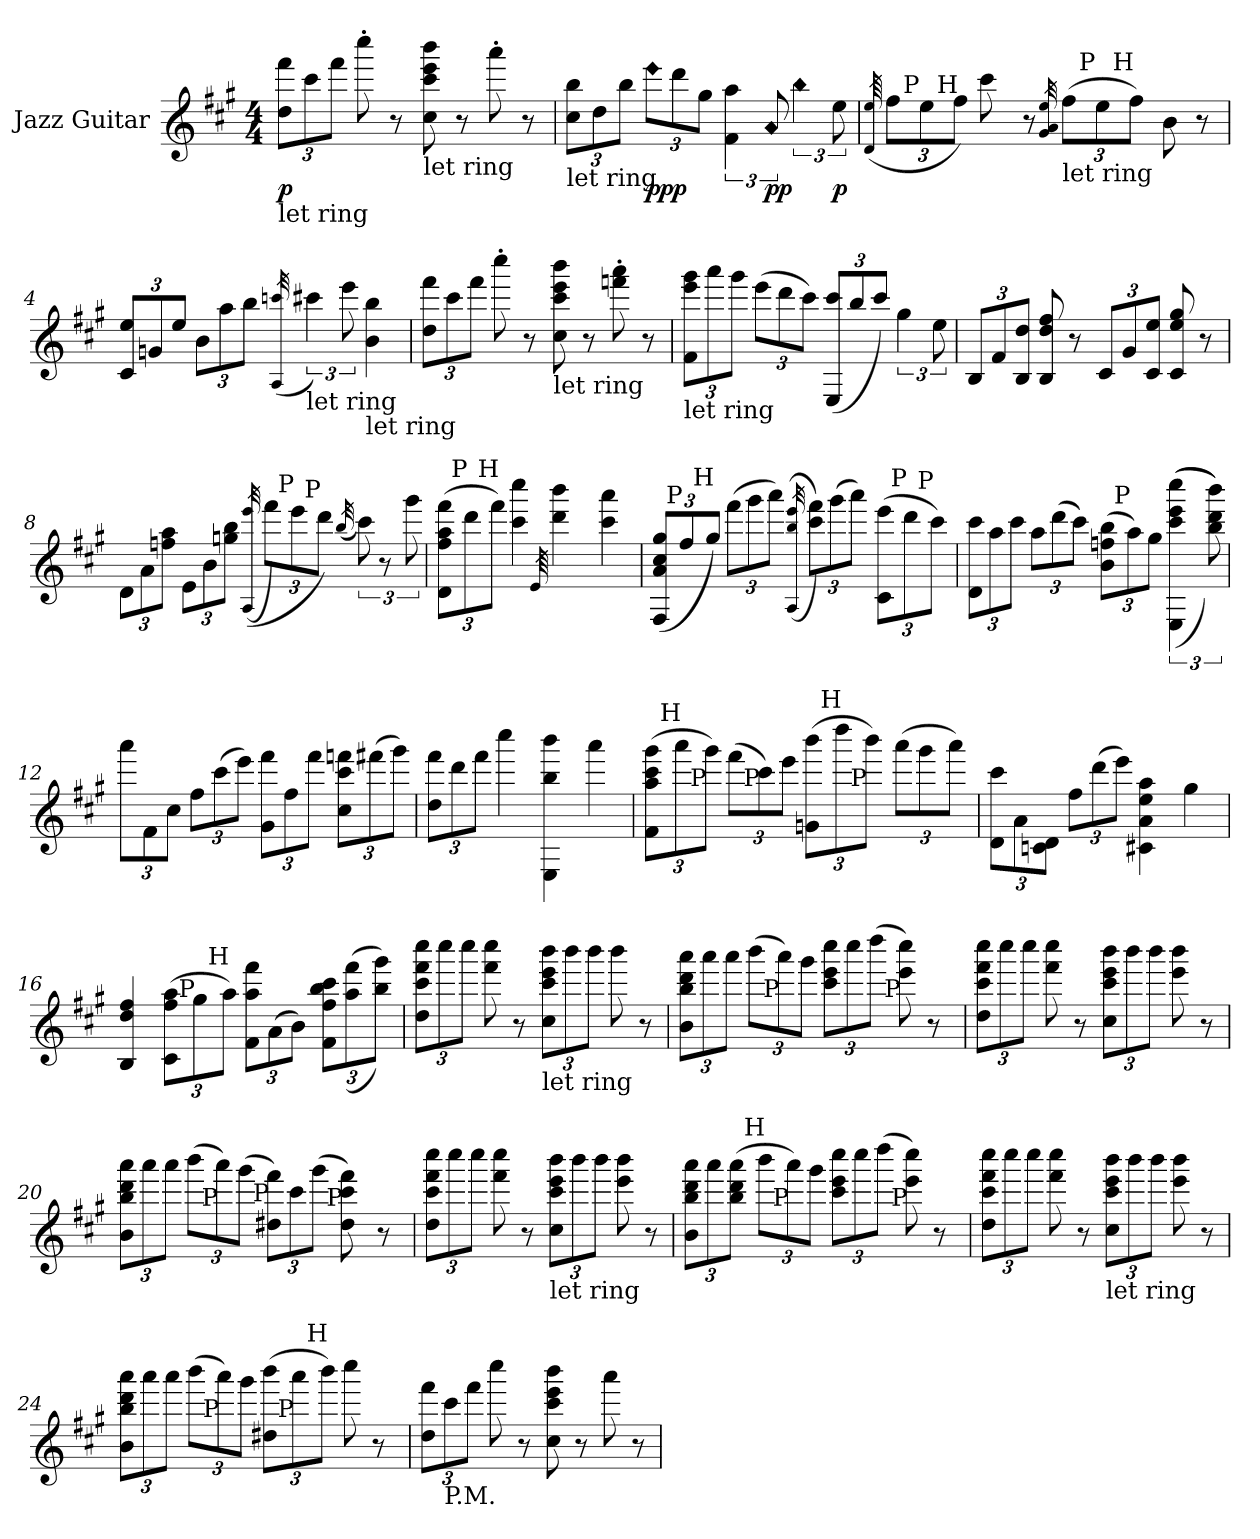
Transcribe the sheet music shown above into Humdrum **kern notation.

**kern	**dynam
*part1	*part1
*staff1	*staff1
*I"Jazz Guitar	*
*I'jz.guit.	*
*clefG2	*
*ITrd7c12	*
*k[f#c#g#]	*
*f#:	*
*M4/4	*
*MM84	*
*Xbrackettup	*
=1	=1
!LO:TX:b:t=let ring	!
!	!LO:DY:b
12d\ 12ff#\L	p
12cc#\	.
12ff#\J	.
8ccc#'\	.
8r	.
!LO:TX:b:t=let ring	!
8c#\ 8cc#\ 8ee\ 8bb\	.
8r	.
8aa'\	.
8r	.
=2	=2
!LO:TX:b:t=let ring	!
12c#\ 12b\L	.
12d\	.
12b\J	.
!LO:N:head=diamond	!LO:DY:b
12ee\L	pp
!	!LO:DY:b
12dd\	p
12g#\J	.
*brackettup	*
6F#\ 6a\	.
!LO:N:head=diamond	!LO:DY:b
12A/	pp
!LO:N:head=diamond	!
6b\	.
!	!LO:DY:b
12e\	p
=3	=3
(64qD/ 64qe/	.
*Xbrackettup	*
!LO:TX:a:t=H	!
*^	*
*	*^	*
*	*	*^	*
*	*	*	*^	*
12f#\L	24ryy	8ryy	3ryy	2ryy	.
!	!LO:TX:a:t=P	!	!	!	!
.	3%2ryy	.	.	.	.
12e\	.	.	.	.	.
!	!	!LO:TX:a:t=H	!	!	!
.	.	2..ryy	.	.	.
12f#\J)	.	.	.	.	.
8cc#\	.	.	.	.	.
.	.	.	6ryy	.	.
8r	.	.	.	.	.
32qG#/ 32qA/ 32qe/	.	.	.	.	.
!LO:TX:b:t=let ring	!	!	!	!	!
(12f#\L	.	.	24ryy	8ryy	.
!	!	!	!LO:TX:a:t=P	!	!
.	.	.	3ryy	.	.
12e\	.	.	.	.	.
!	!	!	!	!LO:TX:a:t=H	!
.	.	.	.	4.ryy	.
12f#\J)	.	.	.	.	.
.	6..ryy	.	.	.	.
8B\	.	.	.	.	.
8r	.	.	12.ryy	.	.
!!LO:LB:g=z	!!	!!	!!	!!
=4	=4	=4	=4	=4	=4
!LO:TX:b:t=let ring	!	!	!	!	!
*v	*v	*v	*v	*v	*
12C#/ 12e/L	.
12Gn/	.
12e/J	.
12B\L	.
12a\	.
12b\J	.
(32qAA/ 32qccn/	.
*brackettup	*
!LO:TX:b:t=let ring	!
6cc#X\)	.
12ee\	.
!LO:TX:b:t=let ring	!
4B\ 4b\	.
=5	=5
*Xbrackettup	*
12d\ 12ff#\L	.
12cc#\	.
12ff#\J	.
8ccc#'\	.
8r	.
!LO:TX:b:t=let ring	!
8c#\ 8cc#\ 8ee\ 8bb\	.
8r	.
8ffn\' 8aa\'	.
8r	.
=6	=6
!LO:TX:b:t=let ring	!
12F#\ 12ee\ 12gg#\L	.
12aa\	.
12gg#\J	.
(12ee\L	.
12dd\	.
12cc#\J)	.
(12EE/ 12cc#/L	.
12b/	.
12cc#/J)	.
*brackettup	*
6g#\	.
12e\	.
!!LO:LB:g=z
=7	=7
*Xbrackettup	*
12BB/L	.
12F#/	.
12BB/ 12d/J	.
8BB/ 8d/ 8f#/	.
8r	.
12C#/L	.
12G#/	.
12C#/ 12e/J	.
8C#/ 8e/ 8g#/	.
8r	.
=8	=8
!LO:TX:b:t=let ring	!
*^	*
*	*^	*
12D\L	3ryy	2ryy	.
12A\	.	.	.
12fn\ 12a\J	.	.	.
12E\L	.	.	.
12B\	6ryy	.	.
12gn\ 12b\J	.	.	.
((32qAA/ 32qee/	.	.	.
12ff#\L)	24ryy	8ryy	.
!	!LO:TX:a:t=P	!	!
.	3ryy	.	.
12ee\	.	.	.
!	!	!LO:TX:a:t=P	!
.	.	4.ryy	.
12dd\J)	.	.	.
(32qb/	.	.	.
*brackettup	*	*	*
12cc#\)	.	.	.
12r	.	.	.
.	12.ryy	.	.
12gg#\	.	.	.
=9	=9	=9	=9
*Xbrackettup	*	*	*
(12D\ 12f#\ 12a\ 12ff#\L	24ryy	8ryy	.
!	!LO:TX:a:t=P	!	!
.	3%2ryy	.	.
12dd\	.	.	.
!	!	!LO:TX:a:t=H	!
.	.	2..ryy	.
12ff#\J)	.	.	.
4cc#\ 4ccc#\	.	.	.
64qE/	.	.	.
4dd\ 4bb\	.	.	.
.	6..ryy	.	.
4cc#\ 4aa\	.	.	.
!!LO:LB:g=z	!!	!!
=10	=10	=10	=10
*	*^	*^	*
*	*	*	*	*	*
(12FF#/ 12A/ 12c#/ 12g#/L	24ryy	8ryy	3%2ryy	2..ryy	.
!	!LO:TX:a:t=P	!	!	!	!
.	3%2ryy	.	.	.	.
12f#/	.	.	.	.	.
!	!	!LO:TX:a:t=H	!	!	!
.	.	2..ryy	.	.	.
12g#/J)	.	.	.	.	.
(12ff#\L	.	.	.	.	.
12gg#\	.	.	.	.	.
12aa\J)	.	.	.	.	.
((32qAA/ 32qb/ 32qee/	.	.	.	.	.
12cc#\ 12ff#\L))	.	.	.	.	.
(12gg#\	.	.	.	.	.
12aa\J)	.	.	12.ryy	.	.
.	6..ryy	.	.	.	.
(12C#\ 12ee\L	.	.	.	.	.
!	!	!	!LO:TX:a:t=P	!	!
.	.	.	6ryy	.	.
12dd\	.	.	.	.	.
!	!	!	!	!LO:TX:a:t=P	!
.	.	.	.	8ryy	.
12cc#\J)	.	.	.	.	.
.	.	.	24ryy	.	.
*	*v	*v	*v	*v	*
=11	=11	=11
12D\ 12cc#\L	3ryy	.
12a\	.	.
12cc#\J	.	.
12a\L	.	.
(12dd\	6ryy	.
12cc#\J)	.	.
(12B\ 12fn\ 12b\L	24ryy	.
!	!LO:TX:a:t=P	!
.	3ryy	.
12a\)	.	.
12g#\J	.	.
*brackettup	*	*
(((6EE\ 6cc#\ 6ee\ 6ccc#\	.	.
.	12.ryy	.
12b\ 12dd\ 12bb\)))	.	.
*v	*v	*
!!LO:LB:g=z
=12	=12
*Xbrackettup	*
12aa\L	.
12F#\	.
12c#\J	.
12f#\L	.
(12cc#\	.
12ee\J)	.
12G#\ 12ff#\L	.
12f#\	.
12ff#\J	.
12c#\ 12cc#\ 12ffn\L	.
(12ff#X\	.
12gg#\J)	.
=13	=13
12d\ 12ff#\L	.
12dd\	.
12ff#\J	.
4ccc#\	.
4EE\ 4b\ 4bb\	.
4aa\	.
=14	=14
*^	*
*	*^	*
*	*	*^	*
*	*	*	*^	*
*	*	*	*	*^	*
(12F#\ 12a\ 12cc#\ 12gg#\L	24ryy	8ryy	6..ryy	3ryy	2ryy	.
!	!LO:TX:a:t=H	!	!	!	!	!
.	3%2ryy	.	.	.	.	.
12aa\	.	.	.	.	.	.
!	!	!LO:TX:a:t=P	!	!	!	!
.	.	2..ryy	.	.	.	.
12gg#\J)	.	.	.	.	.	.
(12ff#\L	.	.	.	.	.	.
!	!	!	!LO:TX:a:t=P	!	!	!
.	.	.	3%2ryy	.	.	.
12cc#\)	.	.	.	6ryy	.	.
12ee\J	.	.	.	.	.	.
(12Gn\ 12bb\L	.	.	.	24ryy	8ryy	.
!	!	!	!	!LO:TX:a:t=H	!	!
.	.	.	.	3ryy	.	.
12ddd\	.	.	.	.	.	.
!	!	!	!	!	!LO:TX:a:t=P	!
.	.	.	.	.	4.ryy	.
12bb\J)	.	.	.	.	.	.
.	6..ryy	.	.	.	.	.
(12aa\L	.	.	.	.	.	.
12gg#\	.	.	.	.	.	.
.	.	.	.	12.ryy	.	.
12aa\J)	.	.	.	.	.	.
.	.	.	24ryy	.	.	.
*v	*v	*v	*v	*v	*v	*
!!LO:LB:g=z
=15	=15
12D\ 12cc#\L	.
12A\	.
12Cn\ 12D\J	.
12f#\L	.
(12dd\	.
12ee\J)	.
4C#X\ 4A\ 4e\ 4a\	.
4g#\	.
=16	=16
*^	*
*	*^	*
4BB/ 4d/ 4f#/	6..ryy	4.ryy	.
(12C#\ 12f#\ 12a\L	.	.	.
!	!LO:TX:a:t=P	!	!
.	3%2ryy	.	.
12g#\	.	.	.
!	!	!LO:TX:a:t=H	!
.	.	2ryy	.
12a\J)	.	.	.
12F#\ 12a\ 12ff#\L	.	.	.
(12A\	.	.	.
12B\J)	.	.	.
12F#\ 12f#\ 12b\ 12cc#\L	.	.	.
((12a\ 12ff#\	.	.	.
.	.	8ryy	.
12b\ 12gg#\J))	.	.	.
.	24ryy	.	.
*v	*v	*v	*
=17	=17
12d\ 12cc#\ 12ff#\ 12ccc#\L	.
12ccc#\	.
12ccc#\J	.
8ff#\ 8ccc#\	.
8r	.
!LO:TX:b:t=let ring	!
12c#\ 12cc#\ 12ee\ 12bb\L	.
12bb\	.
12bb\J	.
8bb\	.
8r	.
!!LO:PB:g=z
=18	=18
!LO:TX:b:t=let ring	!
*^	*
*	*^	*
12B\ 12b\ 12dd\ 12aa\L	6..ryy	3%2ryy	.
12aa\	.	.	.
12aa\J	.	.	.
(12bb\L	.	.	.
!	!LO:TX:a:t=P	!	!
.	3%2ryy	.	.
12aa\)	.	.	.
12gg#\J	.	.	.
12cc#\ 12ee\ 12ccc#\L	.	.	.
12ccc#\	.	.	.
(12ddd\J	.	24ryy	.
!	!	!LO:TX:a:t=P	!
.	.	6..ryy	.
8ee\ 8ccc#\)	.	.	.
8r	.	.	.
.	24ryy	.	.
=19	=19	=19	=19
!LO:TX:b:t=let ring	!	!	!
*v	*v	*v	*
12d\ 12cc#\ 12ff#\ 12ccc#\L	.
12ccc#\	.
12ccc#\J	.
8ff#\ 8ccc#\	.
8r	.
12c#\ 12cc#\ 12ee\ 12bb\L	.
12bb\	.
12bb\J	.
8ee\ 8bb\	.
8r	.
=20	=20
!LO:TX:b:t=let ring	!
*^	*
*	*^	*
*	*	*^	*
12B\ 12b\ 12dd\ 12aa\L	6..ryy	3ryy	3%2ryy	.
12aa\	.	.	.	.
12aa\J	.	.	.	.
(12bb\L	.	.	.	.
!	!LO:TX:a:t=P	!	!	!
.	3%2ryy	.	.	.
12aa\)	.	12.ryy	.	.
(12gg#\J	.	.	.	.
!	!	!LO:TX:a:t=P	!	!
.	.	3ryy	.	.
12d#X\ 12ff#\L)	.	.	.	.
12cc#\	.	.	.	.
(12gg#\J	.	.	24ryy	.
!	!	!	!LO:TX:a:t=P	!
.	.	.	6..ryy	.
8d#\ 8cc#\ 8ff#\)	.	.	.	.
.	.	6ryy	.	.
8r	.	.	.	.
.	24ryy	24ryy	.	.
!!LO:LB:g=z	!!	!!	!!
=21	=21	=21	=21	=21
!LO:TX:b:t=let ring	!	!	!	!
*v	*v	*v	*v	*
12d\ 12cc#\ 12ff#\ 12ccc#\L	.
12ccc#\	.
12ccc#\J	.
8ff#\ 8ccc#\	.
8r	.
!LO:TX:b:t=let ring	!
12c#\ 12cc#\ 12ee\ 12bb\L	.
12bb\	.
12bb\J	.
8ee\ 8bb\	.
8r	.
=22	=22
!LO:TX:b:t=let ring	!
*^	*
*	*^	*
*	*	*^	*
12B\ 12b\ 12dd\ 12aa\L	6ryy	6..ryy	3%2ryy	.
12aa\	.	.	.	.
(12b\ 12dd\ 12aa\J	24ryy	.	.	.
!	!LO:TX:a:t=H	!	!	!
.	3%2ryy	.	.	.
12bb\L	.	.	.	.
!	!	!LO:TX:a:t=P	!	!
.	.	3%2ryy	.	.
12aa\)	.	.	.	.
12gg#\J	.	.	.	.
12cc#\ 12ee\ 12ccc#\L	.	.	.	.
12ccc#\	.	.	.	.
(12ddd\J	.	.	24ryy	.
!	!	!	!LO:TX:a:t=P	!
.	.	.	6..ryy	.
8ee\ 8ccc#\)	.	.	.	.
8r	12.ryy	.	.	.
.	.	24ryy	.	.
=23	=23	=23	=23	=23
!LO:TX:b:t=let ring	!	!	!	!
*v	*v	*v	*v	*
12d\ 12cc#\ 12ff#\ 12ccc#\L	.
12ccc#\	.
12ccc#\J	.
8ff#\ 8ccc#\	.
8r	.
!LO:TX:b:t=let ring	!
12c#\ 12cc#\ 12ee\ 12bb\L	.
12bb\	.
12bb\J	.
8ee\ 8bb\	.
8r	.
!!LO:LB:g=z
=24	=24
!LO:TX:b:t=let ring	!
*^	*
*	*^	*
*	*	*^	*
12B\ 12b\ 12dd\ 12aa\L	6..ryy	3ryy	2ryy	.
12aa\	.	.	.	.
12aa\J	.	.	.	.
(12bb\L	.	.	.	.
!	!LO:TX:a:t=P	!	!	!
.	3%2ryy	.	.	.
12aa\)	.	6ryy	.	.
12gg#\J	.	.	.	.
(12d#X\ 12bb\L	.	24ryy	8ryy	.
!	!	!LO:TX:a:t=P	!	!
.	.	3ryy	.	.
12aa\	.	.	.	.
!	!	!	!LO:TX:a:t=H	!
.	.	.	4.ryy	.
12bb\J)	.	.	.	.
8ccc#\	.	.	.	.
8r	.	12.ryy	.	.
.	24ryy	.	.	.
=25	=25	=25	=25	=25
!LO:TX:b:t=let ring	!	!	!	!
*v	*v	*v	*v	*
12d\ 12ff#\L	.
!LO:TX:b:t=P.M.	!
12cc#\	.
12ff#\J	.
8ccc#\	.
8r	.
8c#\ 8cc#\ 8ee\ 8bb\	.
8r	.
8aa\	.
8r	.
=	=
*-	*-
